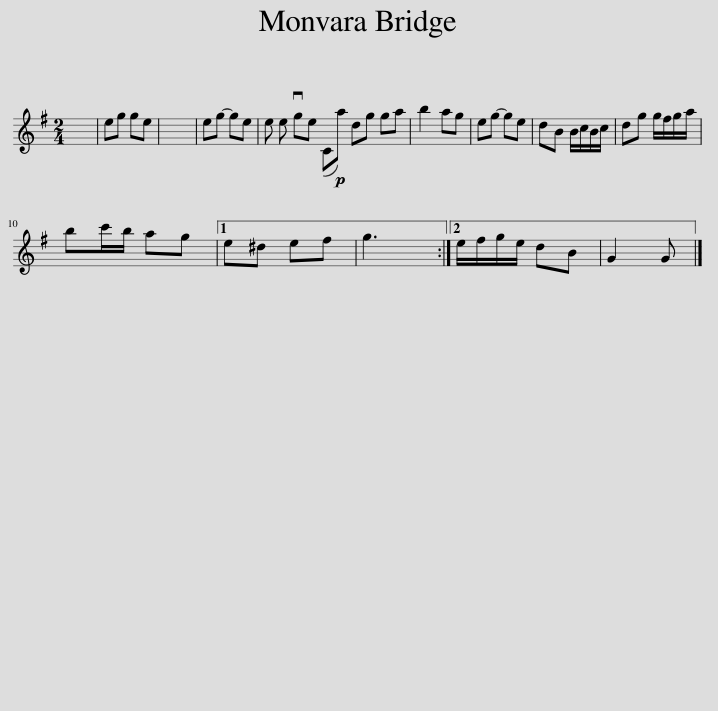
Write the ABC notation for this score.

X:1
%%score ( 1 2 )
L:1/8
M:2/4
I:linebreak $
K:G
V:1 treble
V:2 treble
V:1
 x4 | eg ge | x4 | eg- ge | x10 | %5
 b2 ag | eg- ge | dB B/c/B/c/ | dg g/f/g/a/ |$ bc'/b/ ag |1 %10
 e^d ef | g3 :|2 e/f/g/e/ dB | G2 G |] %14
V:2
 x4 | x4 | x4 | x4 | e e vge (C!p!a) dg ga | %5
 x4 | x4 | x4 | x4 |$ x4 |1 %10
 x4 | x3 :|2 x4 | x3 |] %14
